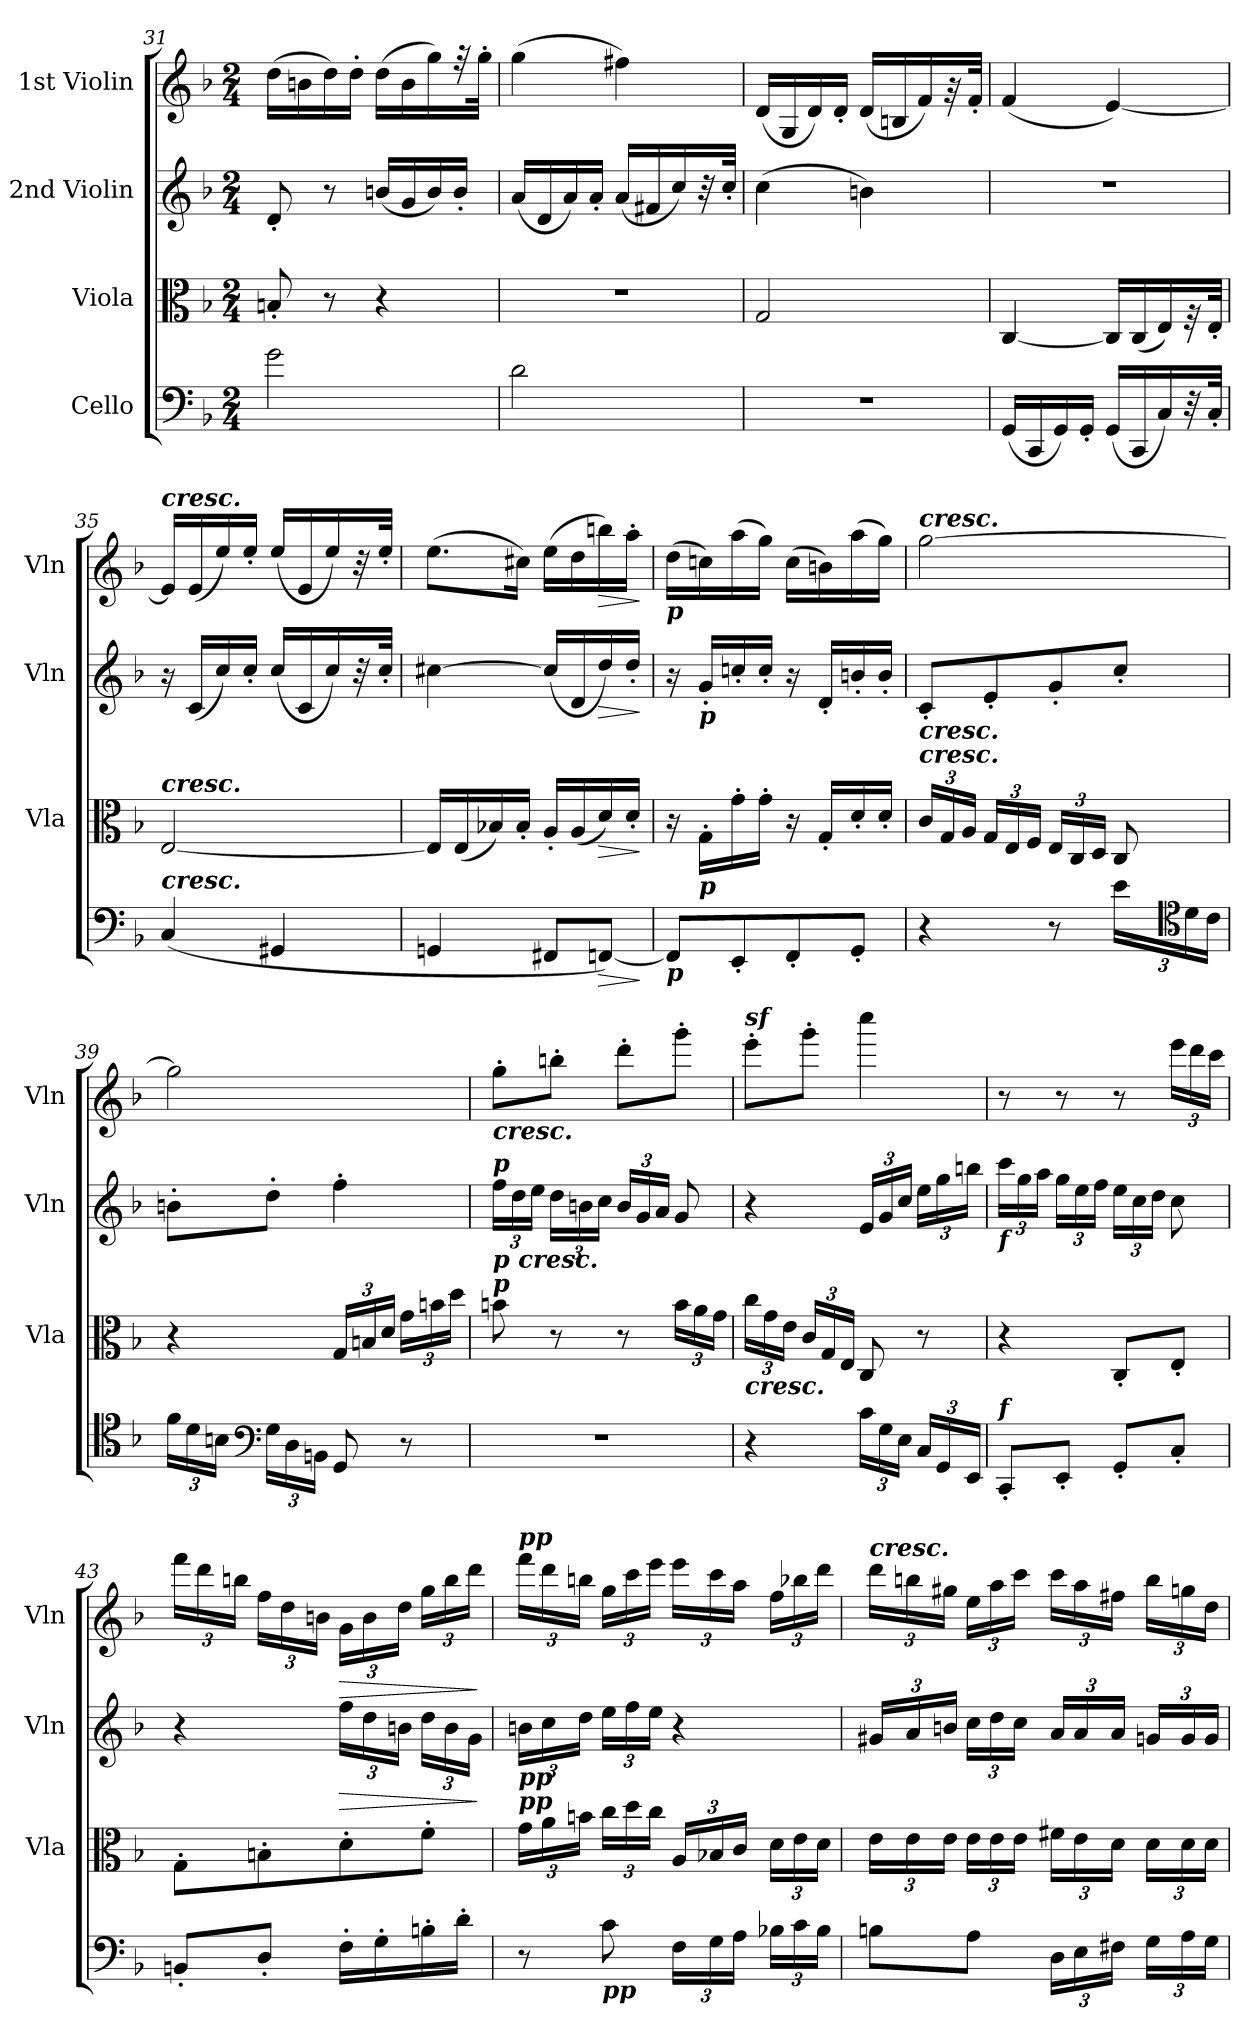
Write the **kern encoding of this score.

**kern	**dynam	**kern	**dynam	**kern	**dynam	**kern	**dynam
*part4	*part4	*part3	*part3	*part2	*part2	*part1	*part1
*staff4	*staff4	*staff3	*staff3	*staff2	*staff2	*staff1	*staff1
*I"Cello	*	*I"Viola	*	*I"2nd Violin	*	*I"1st Violin	*
*	*	*I'Vla	*	*I'Vln	*	*I'Vln	*
*clefF4	*	*clefC3	*	*clefG2	*	*clefG2	*
*k[b-]	*	*k[b-]	*	*k[b-]	*	*k[b-]	*
*F:	*	*F:	*	*F:	*	*F:	*
*M2/4	*	*M2/4	*	*M2/4	*	*M2/4	*
=31	=31	=31	=31	=31	=31	=31	=31
2g	.	8Bn'	.	8d'	.	(16ddLL	.
.	.	.	.	.	.	16bn	.
.	.	8r	.	8r	.	16dd)	.
.	.	.	.	.	.	16dd'JJ	.
.	.	4r	.	(16bnLL	.	(16ddLL	.
.	.	.	.	16g	.	16b	.
.	.	.	.	16b)	.	16gg)	.
.	.	.	.	16b'JJ	.	32r	.
.	.	.	.	.	.	32gg'JJk	.
=32	=32	=32	=32	=32	=32	=32	=32
2d	.	2r	.	(16aLL	.	(4gg	.
.	.	.	.	16d	.	.	.
.	.	.	.	16a)	.	.	.
.	.	.	.	16a'JJ	.	.	.
.	.	.	.	(16aLL	.	4ff#X)	.
.	.	.	.	16f#X	.	.	.
.	.	.	.	16cc)	.	.	.
.	.	.	.	32r	.	.	.
.	.	.	.	32cc'JJk	.	.	.
=33	=33	=33	=33	=33	=33	=33	=33
2r	.	2G	.	(4cc	.	(16dLL	.
.	.	.	.	.	.	16G	.
.	.	.	.	.	.	16d)	.
.	.	.	.	.	.	16d'JJ	.
.	.	.	.	4bn)	.	(16dLL	.
.	.	.	.	.	.	16Bn	.
.	.	.	.	.	.	16f)	.
.	.	.	.	.	.	32r	.
.	.	.	.	.	.	32f'JJk	.
=34	=34	=34	=34	=34	=34	=34	=34
(16GGLL	.	[4C	.	2r	.	(4f	.
16CC	.	.	.	.	.	.	.
16GG)	.	.	.	.	.	.	.
16GG'JJ	.	.	.	.	.	.	.
(16GGLL	.	16CLL]	.	.	.	[4e)	.
16CC	.	(16C	.	.	.	.	.
16C)	.	16E)	.	.	.	.	.
32r	.	32r	.	.	.	.	.
32C'JJk	.	32E'JJk	.	.	.	.	.
=35	=35	=35	=35	=35	=35	=35	=35
!	!	!	!	!	!	!LO:TX:a:Bi:t=cresc.	!
!	!	!LO:TX:a:Bi:t=cresc.	!	!	!	!	!
!LO:TX:a:Bi:t=cresc.	!	!	!	!	!	!	!
(4C	.	[2E	.	16r	.	16eLL]	.
.	.	.	.	(16cLL	.	(16e	.
.	.	.	.	16cc)	.	16ee)	.
.	.	.	.	16cc'JJ	.	16ee'JJ	.
4GG#X	.	.	.	(16ccLL	.	(16eeLL	.
.	.	.	.	16c	.	16e	.
.	.	.	.	16cc)	.	16ee)	.
.	.	.	.	32r	.	32r	.
.	.	.	.	32cc'JJk	.	32ee'JJk	.
=36	=36	=36	=36	=36	=36	=36	=36
4GGn	.	16ELL]	.	[4cc#X	.	(8.eeL	.
.	.	(16E	.	.	.	.	.
.	.	16B-X)	.	.	.	.	.
.	.	16B-'JJ	.	.	.	16cc#XJk)	.
8FF#XL	.	16A'LL	.	(16cc#LL]	.	(16eeLL	.
.	.	(16A	.	16d	.	16dd	.
!	!LO:HP:b	!	!LO:HP:b	!	!LO:HP:b	!	!LO:HP:b
[8FFnJ)	>	16d)	>	16dd)	>	16bbn)	>
.	.	16d'JJ	.	16dd'JJ	.	16aa'JJ	.
.	]	.	]	.	]	.	]
=37	=37	=37	=37	=37	=37	=37	=37
!	!	!	!	!	!	!LO:TX:b:Bi:t=p	!
!LO:TX:b:Bi:t=p	!	!	!	!	!	!	!
8FFL]	.	16r	.	16r	.	(16ddLL	.
!	!	!	!	!LO:TX:b:Bi:t=p	!	!	!
!	!	!LO:TX:b:Bi:t=p	!	!	!	!	!
.	.	16G'LL	.	16g'LL	.	16ccn)	.
8EE'	.	16g'	.	16ccn'	.	(16aa	.
.	.	16g'JJ	.	16cc'JJ	.	16ggJJ)	.
8FF'	.	16r	.	16r	.	(16ccLL	.
.	.	16G'LL	.	16d'LL	.	16bn)	.
8GG'J	.	16d'	.	16bn'	.	(16aa	.
.	.	16d'JJ	.	16b'JJ	.	16ggJJ)	.
=38	=38	=38	=38	=38	=38	=38	=38
!	!	!	!	!	!	!LO:TX:a:Bi:t=cresc.	!
!	!	!LO:TX:a:Bi:t=cresc.	!	!	!	!	!
!	!	!LO:TX:a:Bi:t=cresc.	!	!	!	!	!
4r	.	24cLL	.	8c'L	.	[2gg	.
.	.	24G	.	.	.	.	.
.	.	24AJJ	.	.	.	.	.
.	.	24GLL	.	8e'	.	.	.
.	.	24E	.	.	.	.	.
.	.	24FJJ	.	.	.	.	.
8r	.	24ELL	.	8g'	.	.	.
.	.	24C	.	.	.	.	.
.	.	24DJJ	.	.	.	.	.
24eLL	.	8C	.	8cc'J	.	.	.
*clefC4	*	*	*	*	*	*	*
24d	.	.	.	.	.	.	.
24cJJ	.	.	.	.	.	.	.
=39	=39	=39	=39	=39	=39	=39	=39
24fLL	.	4r	.	8bn'L	.	2gg]	.
24d	.	.	.	.	.	.	.
24BnJJ	.	.	.	.	.	.	.
*clefF4	*	*	*	*	*	*	*
24GLL	.	.	.	8dd'J	.	.	.
24D	.	.	.	.	.	.	.
24BBnJJ	.	.	.	.	.	.	.
8GG	.	24GLL	.	4ff'	.	.	.
.	.	24Bn	.	.	.	.	.
.	.	24dJJ	.	.	.	.	.
8r	.	24gLL	.	.	.	.	.
.	.	24bn	.	.	.	.	.
.	.	24ddJJ	.	.	.	.	.
=40	=40	=40	=40	=40	=40	=40	=40
!	!	!	!	!	!	!LO:TX:b:Bi:t=cresc.	!
!	!	!	!	!LO:TX:a:Bi:t=p	!	!	!
!	!	!	!	!LO:TX:b:Bi:t=p cresc.	!	!	!
!	!	!LO:TX:a:Bi:t=p	!	!	!	!	!
2r	.	8bn	.	24ffLL	.	8gg'L	.
.	.	.	.	24dd	.	.	.
.	.	.	.	24eeJJ	.	.	.
.	.	8r	.	24ddLL	.	8bbn'J	.
.	.	.	.	24bn	.	.	.
.	.	.	.	24ccJJ	.	.	.
.	.	8r	.	24bLL	.	8ddd'L	.
.	.	.	.	24g	.	.	.
.	.	.	.	24aJJ	.	.	.
.	.	24bLL	.	8g	.	8ggg'J	.
.	.	24a	.	.	.	.	.
.	.	24gJJ	.	.	.	.	.
=41	=41	=41	=41	=41	=41	=41	=41
!	!	!	!	!	!	!LO:TX:a:Bi:t=sf	!
!	!	!LO:TX:b:Bi:t=cresc.	!	!	!	!	!
4r	.	24ccLL	.	4r	.	8eee'L	.
.	.	24g	.	.	.	.	.
.	.	24eJJ	.	.	.	.	.
.	.	24cLL	.	.	.	8ggg'J	.
.	.	24G	.	.	.	.	.
.	.	24EJJ	.	.	.	.	.
24cLL	.	8C	.	24eLL	.	4cccc	.
24G	.	.	.	24g	.	.	.
24EJJ	.	.	.	24ccJJ	.	.	.
24CLL	.	8r	.	24eeLL	.	.	.
24GG	.	.	.	24gg	.	.	.
24EEJJ	.	.	.	24bbnJJ	.	.	.
=42	=42	=42	=42	=42	=42	=42	=42
!	!	!	!	!LO:TX:b:Bi:t=f	!	!	!
!LO:TX:a:Bi:t=f	!	!	!	!	!	!	!
8CC'L	.	4r	.	24cccLL	.	8r	.
.	.	.	.	24gg	.	.	.
.	.	.	.	24aaJJ	.	.	.
8EE'J	.	.	.	24ggLL	.	8r	.
.	.	.	.	24ee	.	.	.
.	.	.	.	24ffJJ	.	.	.
8GG'L	.	8C'L	.	24eeLL	.	8r	.
.	.	.	.	24cc	.	.	.
.	.	.	.	24ddJJ	.	.	.
8C'J	.	8E'J	.	8cc	.	24eeeLL	.
.	.	.	.	.	.	24ddd	.
.	.	.	.	.	.	24cccJJ	.
=43	=43	=43	=43	=43	=43	=43	=43
8BBn'L	.	8G'L	.	4r	.	24fffLL	.
.	.	.	.	.	.	24ddd	.
.	.	.	.	.	.	24bbnJJ	.
8D'J	.	8Bn'	.	.	.	24ffLL	.
.	.	.	.	.	.	24dd	.
.	.	.	.	.	.	24bnJJ	.
!	!	!	!	!	!LO:HP:b	!	!LO:HP:b
16F'LL	.	8d'	.	24ffLL	>	24gLL	>
.	.	.	.	24dd	.	24b	.
16G'	.	.	.	.	.	.	.
.	.	.	.	24bnJJ	.	24ddJJ	.
16Bn'	.	8f'J	.	24ddLL	.	24ggLL	.
.	.	.	.	24b	.	24bb	.
16d'JJ	.	.	.	.	.	.	.
.	.	.	.	24gJJ	.	24dddJJ	.
.	.	.	.	.	]	.	]
=44	=44	=44	=44	=44	=44	=44	=44
!	!	!	!	!	!	!LO:TX:a:Bi:t=pp	!
!	!	!	!	!LO:TX:b:Bi:t=pp	!	!	!
!	!	!LO:TX:a:Bi:t=pp	!	!	!	!	!
8r	.	24gLL	.	24bnLL	.	24fffLL	.
.	.	24a	.	24cc	.	24ddd	.
.	.	24bnJJ	.	24ddJJ	.	24bbnJJ	.
!LO:TX:b:Bi:t=pp	!	!	!	!	!	!	!
8c	.	24ccLL	.	24eeLL	.	24ggLL	.
.	.	24dd	.	24ff	.	24ccc	.
.	.	24ccJJ	.	24eeJJ	.	24eeeJJ	.
24FLL	.	24ALL	.	4r	.	24eeeLL	.
24G	.	24B-X	.	.	.	24ccc	.
24AJJ	.	24cJJ	.	.	.	24aaJJ	.
24B-XLL	.	24dLL	.	.	.	24ffLL	.
24c	.	24e	.	.	.	24bb-X	.
24B-JJ	.	24dJJ	.	.	.	24dddJJ	.
=45	=45	=45	=45	=45	=45	=45	=45
!	!	!	!	!	!	!LO:TX:a:Bi:t=cresc.	!
8BnL	.	24eLL	.	24g#XLL	.	24dddLL	.
.	.	24e	.	24a	.	24bbn	.
.	.	24eJJ	.	24bnJJ	.	24gg#XJJ	.
8AJ	.	24eLL	.	24ccLL	.	24eeLL	.
.	.	24e	.	24dd	.	24aa	.
.	.	24eJJ	.	24ccJJ	.	24cccJJ	.
24DLL	.	24f#XLL	.	24aLL	.	24cccLL	.
24E	.	24e	.	24a	.	24aa	.
24F#XJJ	.	24dJJ	.	24aJJ	.	24ff#XJJ	.
24GLL	.	24dLL	.	24gnLL	.	24bbLL	.
24A	.	24d	.	24g	.	24ggn	.
24GJJ	.	24dJJ	.	24gJJ	.	24ddJJ	.
=	=	=	=	=	=	=	=
*-	*-	*-	*-	*-	*-	*-	*-
